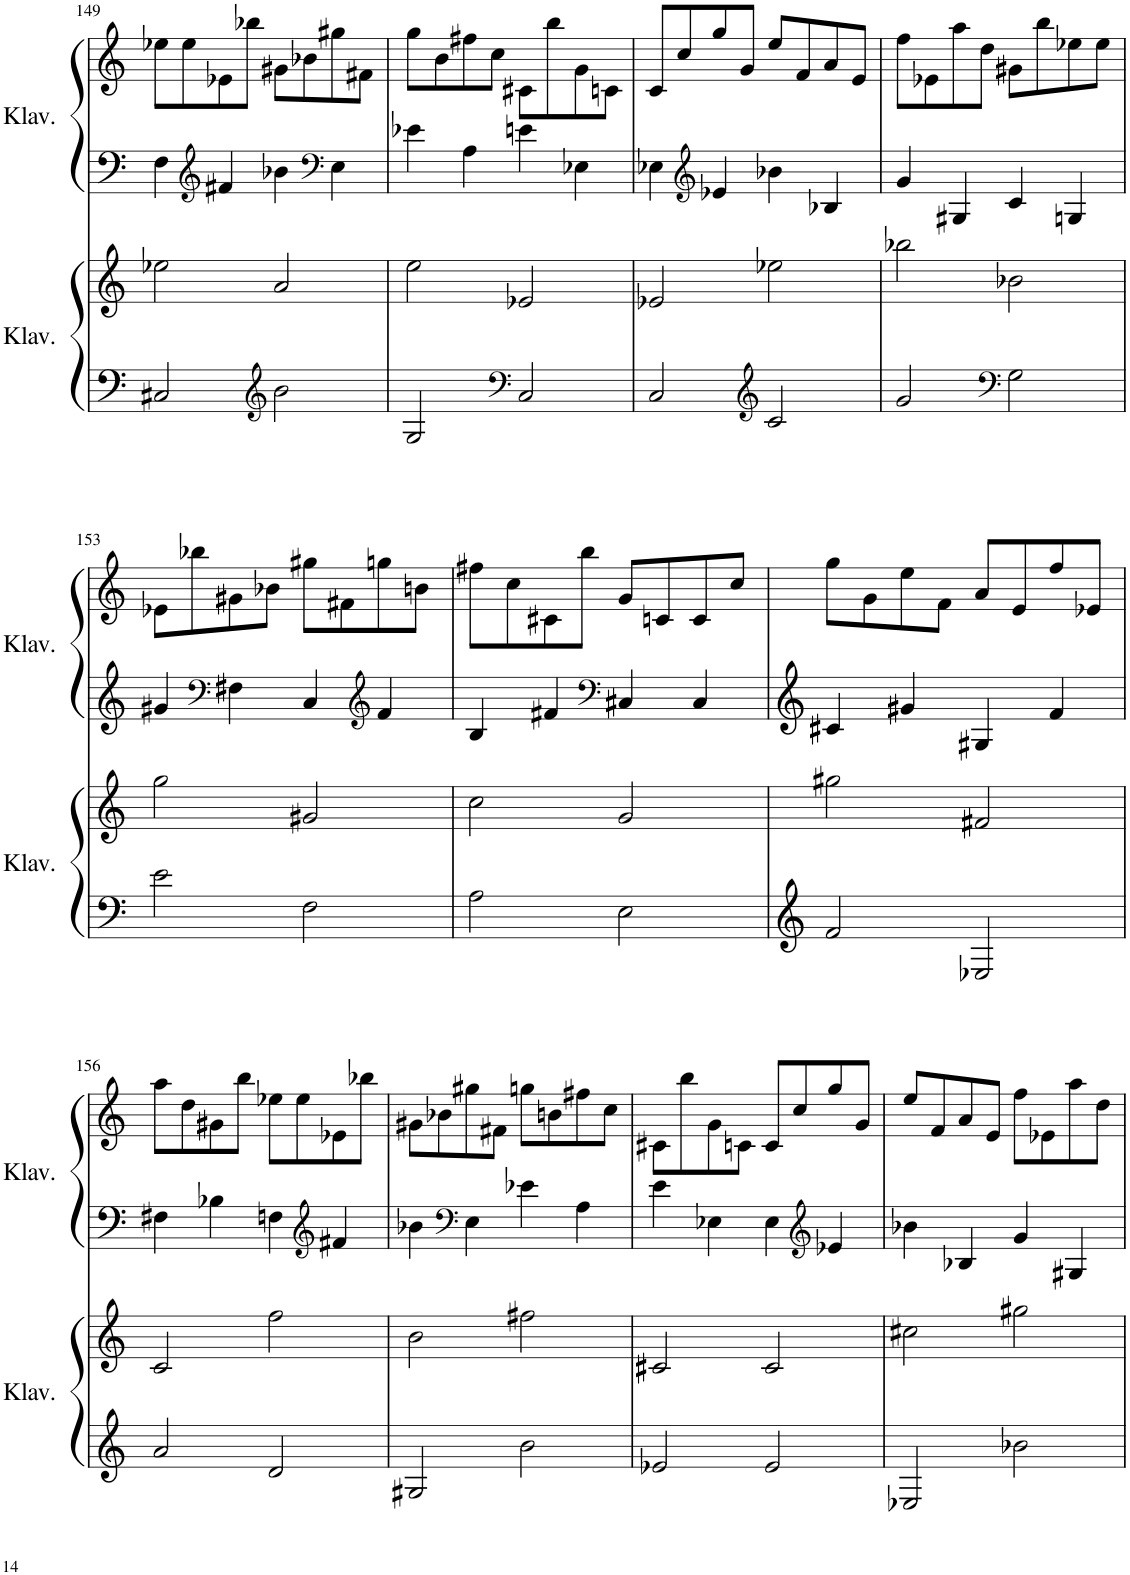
**kern	**kern	**kern	**kern
*part2	*part2	*part1	*part1
*staff4	*staff3	*staff2	*staff1
*I"Klavier	*	*I"Klavier	*
*I'Klav.	*	*I'Klav.	*
!!LO:PB:g=z
*clefF4	*clefG2	*clefF4	*clefG2
*k[]	*k[]	*k[]	*k[]
*M4/4	*M4/4	*M4/4	*M4/4
=149	=149	=149	=149
2C#X/	2ee-X\	4F\	8ee-X\L
.	.	.	8ee-\
*	*	*clefG2	*
.	.	4f#X/	8e-X\
.	.	.	8bb-X\J
*clefG2	*	*	*
2b\	2a/	4b-X\	8g#X\L
.	.	.	8b-X\
*	*	*clefF4	*
.	.	4E\	8gg#X\
.	.	.	8f#X\J
=150	=150	=150	=150
2G/	2ee\	4e-X\	8gg\L
.	.	.	8b\
.	.	4A\	8ff#X\
.	.	.	8cc\J
*clefF4	*	*	*
2C/	2e-X/	4en\	8c#X\L
.	.	.	8bb\
.	.	4E-X\	8g\
.	.	.	8cn\J
=151	=151	=151	=151
2C/	2e-X/	4E-X\	8c/L
.	.	.	8cc/
*	*	*clefG2	*
.	.	4e-X/	8gg/
.	.	.	8g/J
*clefG2	*	*	*
2c/	2ee-X\	4b-X\	8ee/L
.	.	.	8f/
.	.	4B-X/	8a/
.	.	.	8e/J
=152	=152	=152	=152
2g/	2bb-X\	4g/	8ff\L
.	.	.	8e-X\
.	.	4G#X/	8aa\
.	.	.	8dd\J
*clefF4	*	*	*
2G\	2b-X\	4c/	8g#X\L
.	.	.	8bb\
.	.	4Gn/	8ee-X\
.	.	.	8ee-\J
!!LO:LB:g=z
=153	=153	=153	=153
2e\	2gg\	4g#X/	8e-X\L
.	.	.	8bb-X\
*	*	*clefF4	*
.	.	4F#X\	8g#X\
.	.	.	8b-X\J
2F\	2g#X/	4C/	8gg#X\L
.	.	.	8f#X\
*	*	*clefG2	*
.	.	4f/	8ggn\
.	.	.	8bn\J
=154	=154	=154	=154
2A\	2cc\	4B/	8ff#X\L
.	.	.	8cc\
.	.	4f#X/	8c#X\
.	.	.	8bb\J
*	*	*clefF4	*
2E\	2g/	4C#X/	8g/L
.	.	.	8cn/
.	.	4C#/	8c/
.	.	.	8cc/J
=155	=155	=155	=155
2f/	2gg#X\	4c#X/	8gg\L
.	.	.	8g\
.	.	4g#X/	8ee\
.	.	.	8f\J
2E-X/	2f#X/	4G#X/	8a/L
.	.	.	8e/
.	.	4f/	8ff/
.	.	.	8e-X/J
!!LO:LB:g=z
=156	=156	=156	=156
2a/	2c/	4F#X\	8aa\L
.	.	.	8dd\
.	.	4B-X\	8g#X\
.	.	.	8bb\J
2d/	2ff\	4Fn\	8ee-X\L
.	.	.	8ee-\
*	*	*clefG2	*
.	.	4f#X/	8e-X\
.	.	.	8bb-X\J
=157	=157	=157	=157
2G#X/	2b\	4b-X\	8g#X\L
.	.	.	8b-X\
*	*	*clefF4	*
.	.	4E\	8gg#X\
.	.	.	8f#X\J
2b\	2ff#X\	4e-X\	8ggn\L
.	.	.	8bn\
.	.	4A\	8ff#X\
.	.	.	8cc\J
=158	=158	=158	=158
2e-X/	2c#X/	4e\	8c#X\L
.	.	.	8bb\
.	.	4E-X\	8g\
.	.	.	8cn\J
2e-/	2c#/	4E-\	8c/L
.	.	.	8cc/
*	*	*clefG2	*
.	.	4e-X/	8gg/
.	.	.	8g/J
=159	=159	=159	=159
2E-X/	2cc#X\	4b-X\	8ee/L
.	.	.	8f/
.	.	4B-X/	8a/
.	.	.	8e/J
2b-X\	2gg#X\	4g/	8ff\L
.	.	.	8e-X\
.	.	4G#X/	8aa\
.	.	.	8dd\J
=	=	=	=
*-	*-	*-	*-
